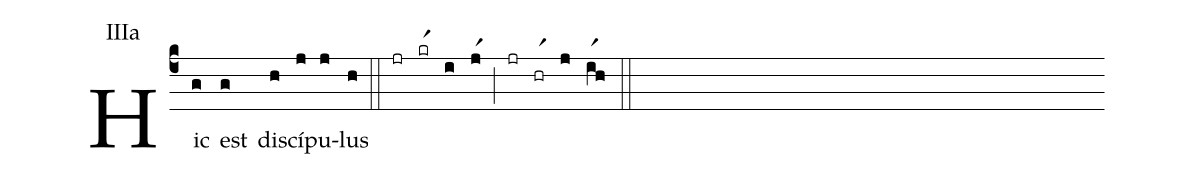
annotation: IIIa;
%%
(c4) Hic(g) est(g) di(h)scí(j)pu(j)lus(h) (::) (jr)(krr1)(i)(jr1)(;)(jr)(hrr1)(j)(ir1h)(::)
